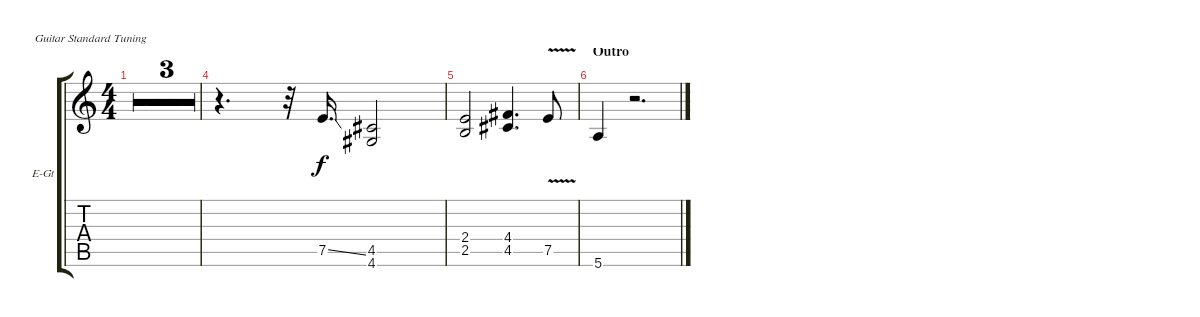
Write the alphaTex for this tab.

\bracketExtendMode groupsimilarinstruments
\firstSystemTrackNameOrientation horizontal
\otherSystemsTrackNameOrientation horizontal
\track ("Guitar 2" "E-Gt") {multiBarRest instrument distortionguitar}
\staff {score tabs}
\tuning (E4 B3 G3 D3 A2 E2)
\ts (4 4)
\tempo 90
\clef g2
\ks c
|
|
|
r.4{d} r.32 7.5{ss}.16{d} (4.5 4.6).2 |
(2.4 2.5).2 (4.4 4.5).4{d} 7.5{v}.8 |
\section ("" "Outro")
5.6.4 r.2{d}
